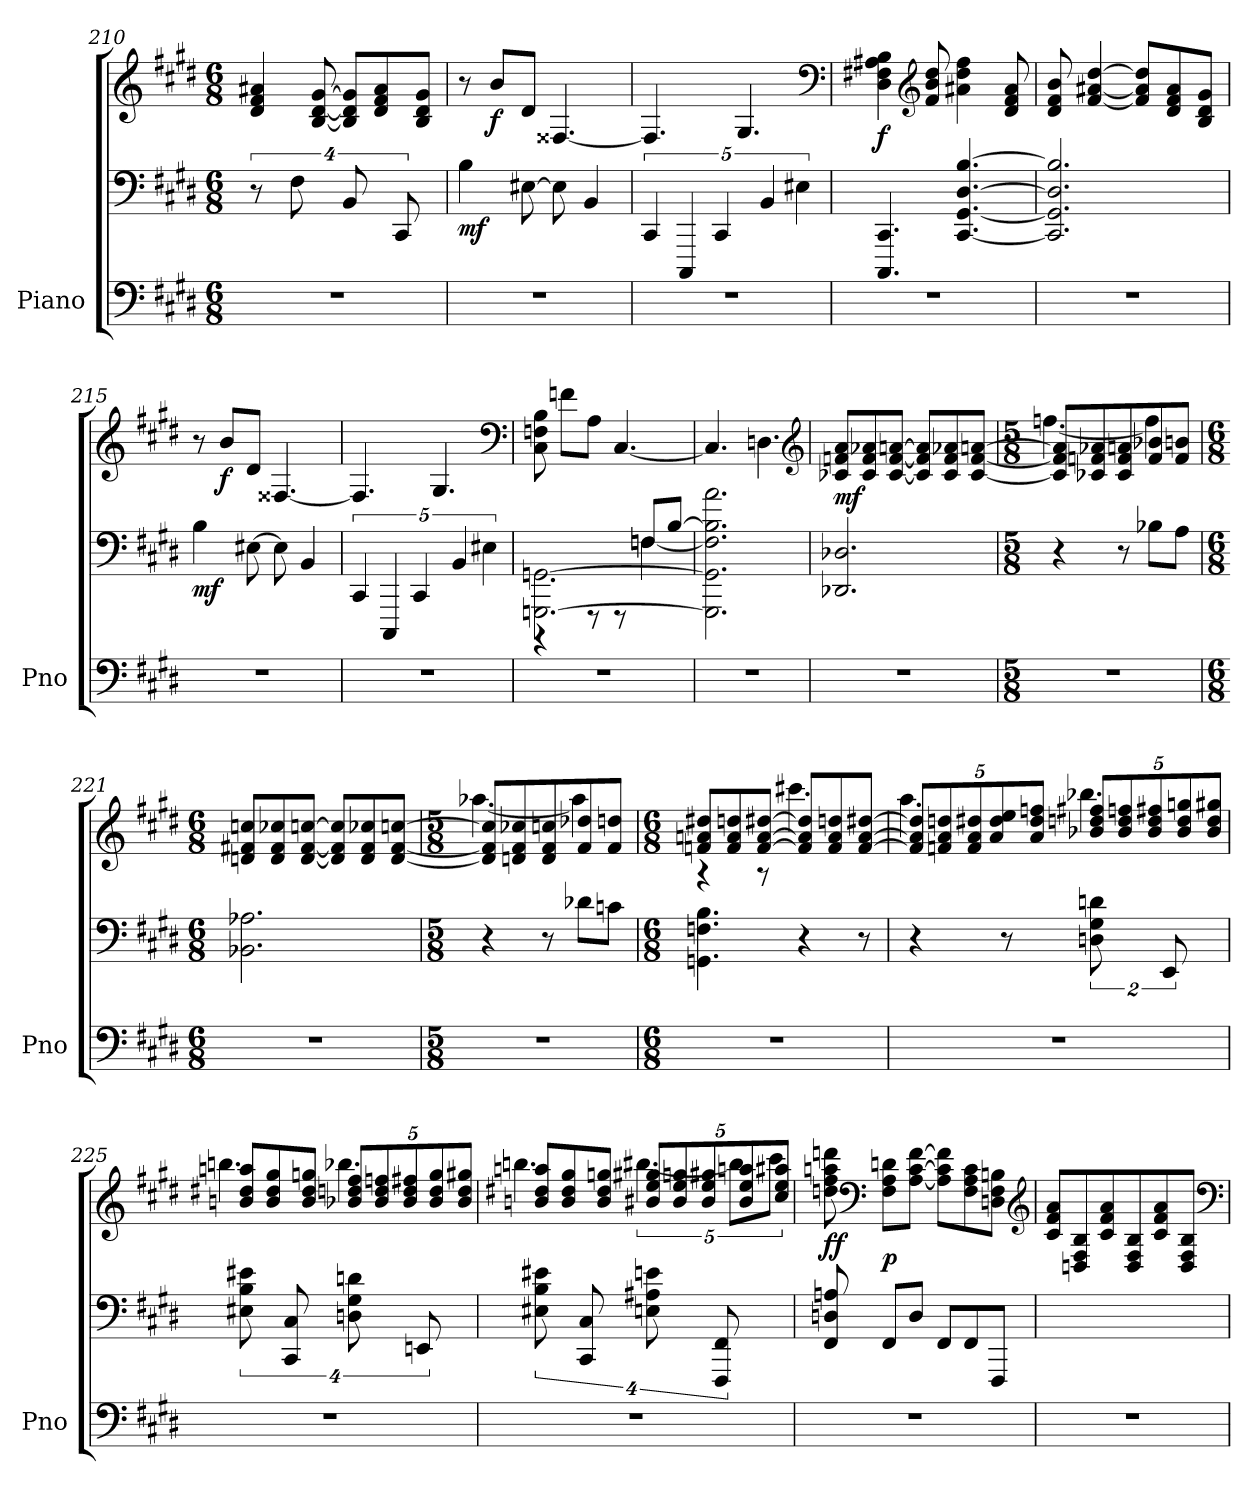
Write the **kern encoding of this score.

**kern	**kern	**kern	**dynam
*part1	*part1	*part1	*part1
*staff3	*staff2	*staff1	*staff1/2/3
*I"Piano	*	*	*
*I'Pno	*	*	*
*clefF4	*clefF4	*clefG2	*
*k[f#c#g#d#]	*k[f#c#g#d#]	*k[f#c#g#d#]	*
*M6/8	*M6/8	*M6/8	*
=210	=210	=210	=210
2.r	16%3r	4d# 4f# 4a#X	.
.	16%3F#	.	.
.	.	[8B [8d# [8g#	.
.	16%3BB	8B] 8d#] 8g#]L	.
.	.	8d# 8f# 8a#	.
.	16%3CC#	.	.
.	.	8B 8d# 8g#J	.
=211	=211	=211	=211
!	!	!	!LO:DY:b=2
2.r	4B	8r	mf
!	!	!	!LO:DY:b
.	.	8bL	f
.	[8E#X	8d#J	.
.	8E#]	[4.F##X	.
.	4BB	.	.
=212	=212	=212	=212
2.r	20%3CC#	4.F##]	.
.	20%3CCC#	.	.
.	20%3CC#	.	.
.	.	4.G#	.
.	20%3BB	.	.
.	20%3E#X	.	.
*	*	*clefF4	*
=213	=213	=213	=213
2.r	4.CCC# 4.CC#	4D# 4F#X 4A#X 4B	f
*	*	*clefG2	*
.	.	8f# 8b 8dd#	.
.	[4.CC# [4.GG# [4.D# [4.B	4a#X 4dd# 4ff#	.
.	.	8d# 8f# 8a#	.
=214	=214	=214	=214
2.r	2.CC#] 2.GG#] 2.D#] 2.B]	8d# 8f# 8b	.
.	.	[4f# [4a#X [4dd#	.
.	.	8f#] 8a#] 8dd#]L	.
.	.	8d# 8f# 8a#	.
.	.	8B 8d# 8g#J	.
=215	=215	=215	=215
!	!	!	!LO:DY:b=2
2.r	4B	8r	mf
!	!	!	!LO:DY:b
.	.	8bL	f
.	[8E#X	8d#J	.
.	8E#]	[4.F##X	.
.	4BB	.	.
=216	=216	=216	=216
2.r	20%3CC#	4.F##]	.
.	20%3CCC#	.	.
.	20%3CC#	.	.
.	.	4.G#	.
.	20%3BB	.	.
.	20%3E#X	.	.
*	*	*clefF4	*
=217	=217	=217	=217
*	*^	*	*
*	*	*^	*	*
2.r	[2.GGGn\ [2.GGn\	4ryy	4r	8C# 8Fn 8B	.
.	.	.	.	8fnL	.
.	.	8ryy	8r	8AJ	.
.	.	8ryy	8r	[4.C#	.
.	.	[4Fn	8FnL	.	.
.	.	.	[8BJ	.	.
*	*v	*v	*v	*	*
=218	=218	=218	=218
2.r	2.GGG] 2.GG] 2.F] 2.B] 2.a	4.C#]	.
.	.	4.Dn	.
*	*	*clefG2	*
=219	=219	=219	=219
2.r	2.DD-X 2.D-X	8c-X 8fn 8aL	mf
.	.	8c- 8f 8a-X	.
.	.	[8c- [8f [8anJ	.
.	.	8c-] 8f] 8a]L	.
.	.	8c- 8f 8a-X	.
.	.	[8c- [8f [8anJ	.
=220	=220	=220	=220
*M5/8	*M5/8	*M5/8	*
*	*	*^	*
3...r	4r	8c-] 8f] 8a]L	[4.ffn	.
.	.	8c-X 8fn 8a-X	.	.
.	8r	8c- 8f 8an	.	.
.	8B-XL	8f 8b-X	4ff]	.
.	8AJ	8f 8bnJ	.	.
*	*	*v	*v	*
=221	=221	=221	=221
*M6/8	*M6/8	*M6/8	*
2.r	2.BB-X 2.A-X	8dn 8f#X 8ccnL	.
.	.	8d 8f# 8cc-X	.
.	.	[8d [8f# [8ccnJ	.
.	.	8d] 8f#] 8cc]L	.
.	.	8d 8f# 8cc-X	.
.	.	[8d [8f# [8ccnJ	.
=222	=222	=222	=222
*M5/8	*M5/8	*M5/8	*
*	*	*^	*
3...r	4r	8d] 8f#] 8cc]L	[4.aa-X	.
.	.	8dn 8f# 8cc-X	.	.
.	8r	8d 8f# 8ccn	.	.
.	8d-XL	8f# 8dd-X	4aa-]	.
.	8cnJ	8f# 8ddnJ	.	.
=223	=223	=223	=223	=223
*M6/8	*M6/8	*M6/8	*	*
2.r	4.GGn 4.Fn 4.B	8fn 8an 8dd#XL	4r	.
.	.	8f 8a 8ddn	.	.
.	.	[8f [8a [8dd#XJ	8r	.
.	4r	8f] 8a] 8dd#]L	4.ccc#X	.
.	.	8f 8a 8ddn	.	.
.	8r	[8f [8a [8dd#XJ	.	.
=224	=224	=224	=224	=224
2.r	4r	40%3f] 40%3a] 40%3dd#]L	4.aa	.
.	.	40%3fn 40%3a 40%3ddn	.	.
.	.	40%3f 40%3a 40%3dd#X	.	.
.	.	40%3a 40%3dd# 40%3ee	.	.
.	8r	.	.	.
.	.	40%3a 40%3dd# 40%3ffnJ	.	.
.	16%3Dn 16%3G# 16%3dn	40%3b-X 40%3ddn 40%3ff#XL	4.bb-X	.
.	.	40%3b- 40%3dd 40%3ffn	.	.
.	.	40%3b- 40%3dd 40%3ff#X	.	.
.	16%3EE	.	.	.
.	.	40%3b- 40%3dd 40%3ggn	.	.
.	.	40%3b- 40%3dd 40%3gg#XJ	.	.
=225	=225	=225	=225	=225
2.r	16%3E#X 16%3B 16%3e#X	8bn 8dd#X 8aanL	4.bbn	.
.	.	8b 8dd# 8gg#	.	.
.	16%3CC# 16%3C#	.	.	.
.	.	8b 8dd# 8ggnJ	.	.
.	16%3Dn 16%3G# 16%3dn	40%3b-X 40%3ddn 40%3ff#L	4.bb-X	.
.	.	40%3b- 40%3dd 40%3ffn	.	.
.	.	40%3b- 40%3dd 40%3ff#X	.	.
.	16%3EEn	.	.	.
.	.	40%3b- 40%3dd 40%3gg	.	.
.	.	40%3b- 40%3dd 40%3gg#XJ	.	.
=226	=226	=226	=226	=226
2.r	16%3E#X 16%3B 16%3e#X	8bn 8dd#X 8aanL	4.bbn	.
.	.	8b 8dd# 8gg#	.	.
.	16%3CC# 16%3C#	.	.	.
.	.	8b 8dd# 8ggnJ	.	.
.	16%3En 16%3A#X 16%3en	40%3b#X 40%3ee 40%3gg#XL	[20%3.bb#X	.
.	.	40%3b# 40%3ee 40%3ggn	.	.
.	.	40%3b# 40%3ee 40%3gg#X	.	.
.	16%3FFF# 16%3FF#	.	.	.
.	.	40%3b# 40%3ee 40%3aan	40%3bb#L]	.
.	.	40%3cc# 40%3ee 40%3aa#XJ	40%3ccc#J	.
*	*	*v	*v	*
=227	=227	=227	=227
2.r	8FF# 8Dn 8An	8ddn 8ff# 8aan 8dddn	ff
*	*	*clefF4	*
.	8FF#L	8F# 8A 8dnL	p
.	8DJ	[8A [8c# [8f#J	.
.	8FF#L	8A] 8c#] 8f#]L	.
.	8FF#	8F# 8A 8c#	.
.	8FFF#J	8Dn 8F# 8BnJ	.
*	*	*clefG2	*
=228	=228	=228	=228
2.r	2.ryy	8c#\ 8f#\ 8a\L	.
.	.	8Dn/ 8F#/ 8B/	.
.	.	8c# 8f# 8a	.
.	.	8D/ 8F#/ 8B/	.
.	.	8c# 8f# 8a	.
.	.	8D/ 8F#/ 8B/J	.
*	*	*clefF4	*
=	=	=	=
*-	*-	*-	*-
